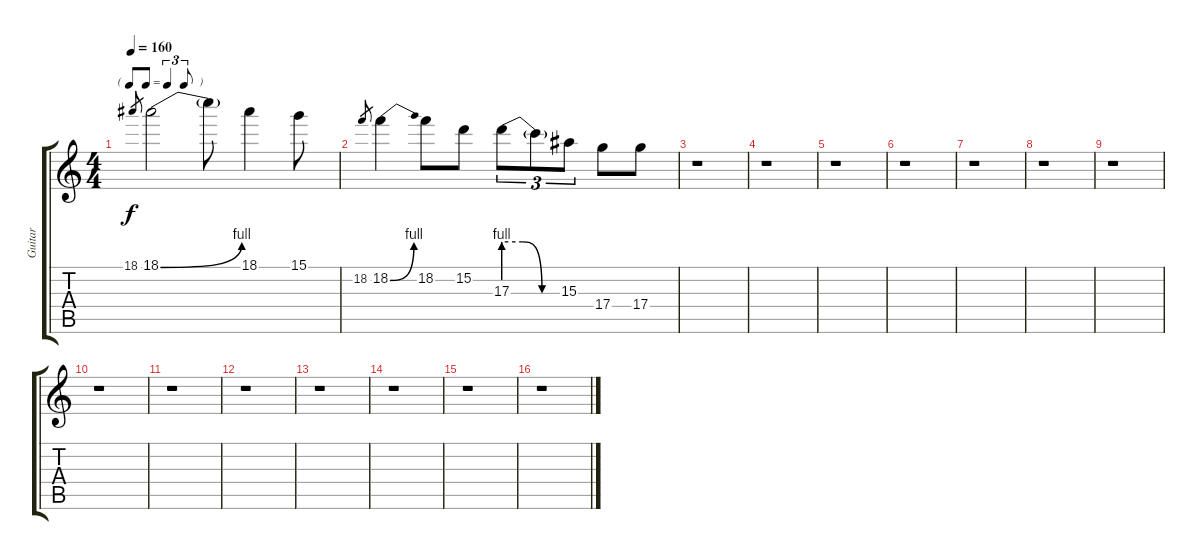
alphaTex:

\track ("Guitar" "Guitar") {instrument distortionguitar}
\staff {score tabs}
\tuning (E4 B3 G3 D3 A2 E2) {hide}
\ts (4 4)
\tf triplet8th
\tempo 160
\clef g2
\ks c
18.1.8{gr dy f} 18.1{be (bend 0 0 60 4)}.2 18.1{t}.8 18.1.4 15.1.8 |
18.2.8{gr} 18.2{be (bend 0 0 60 4)}.4 18.2.8 15.2.8 17.3{be (custom 0 4 20 4 40 0 60 0)}.8{tu (3 2)} 17.3{t}.8{tu (3 2)} 15.3.8{tu (3 2)} 17.4.8 17.4.8 |
r.1 |
r.1 |
r.1 |
r.1 |
r.1 |
r.1 |
r.1 |
r.1 |
r.1 |
r.1 |
r.1 |
r.1 |
r.1 |
r.1
